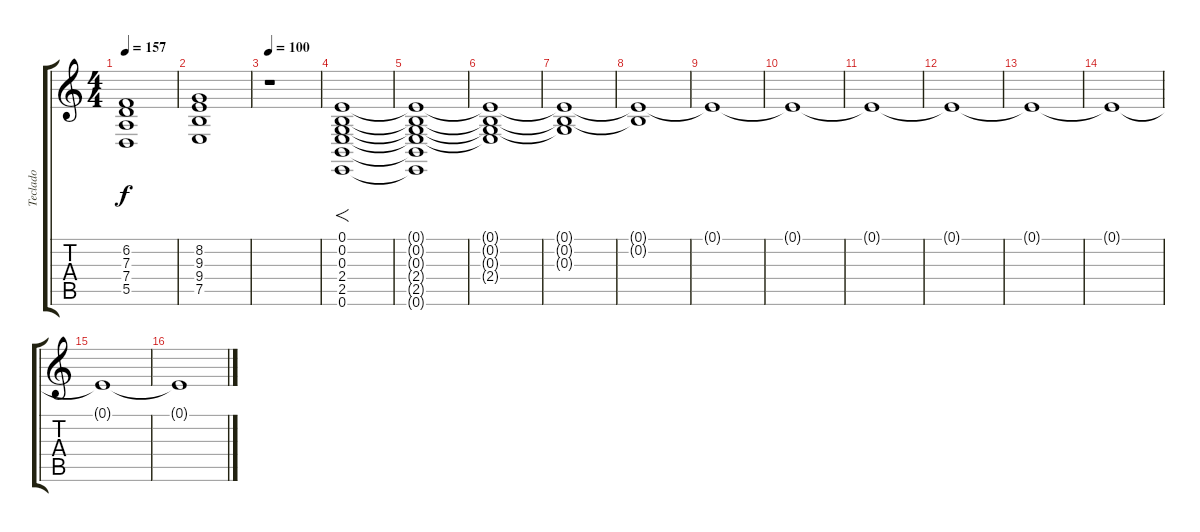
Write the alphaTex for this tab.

\track ("Teclado" "Teclado") {instrument choiraahs}
\staff {score tabs}
\tuning (E4 B3 G3 D3 A2 E2) {hide}
\ts (4 4)
\tempo 157
\clef g2
\ks c
(6.2 7.3 7.4 5.5).1{dy f} |
(8.2 9.3 9.4 7.5).1 |
\tempo 100
r.1 |
(0.1 0.2 0.3 2.4 2.5 0.6).1{f} |
(0.1{t} 0.2{t} 0.3{t} 2.4{t} 2.5{t} 0.6{t}).1 |
(0.1{t} 0.2{t} 0.3{t} 2.4{t}).1 |
(0.1{t} 0.2{t} 0.3{t}).1 |
(0.1{t} 0.2{t}).1 |
0.1{t}.1 |
0.1{t}.1 |
0.1{t}.1 |
0.1{t}.1 |
0.1{t}.1 |
0.1{t}.1 |
0.1{t}.1 |
0.1{t}.1
